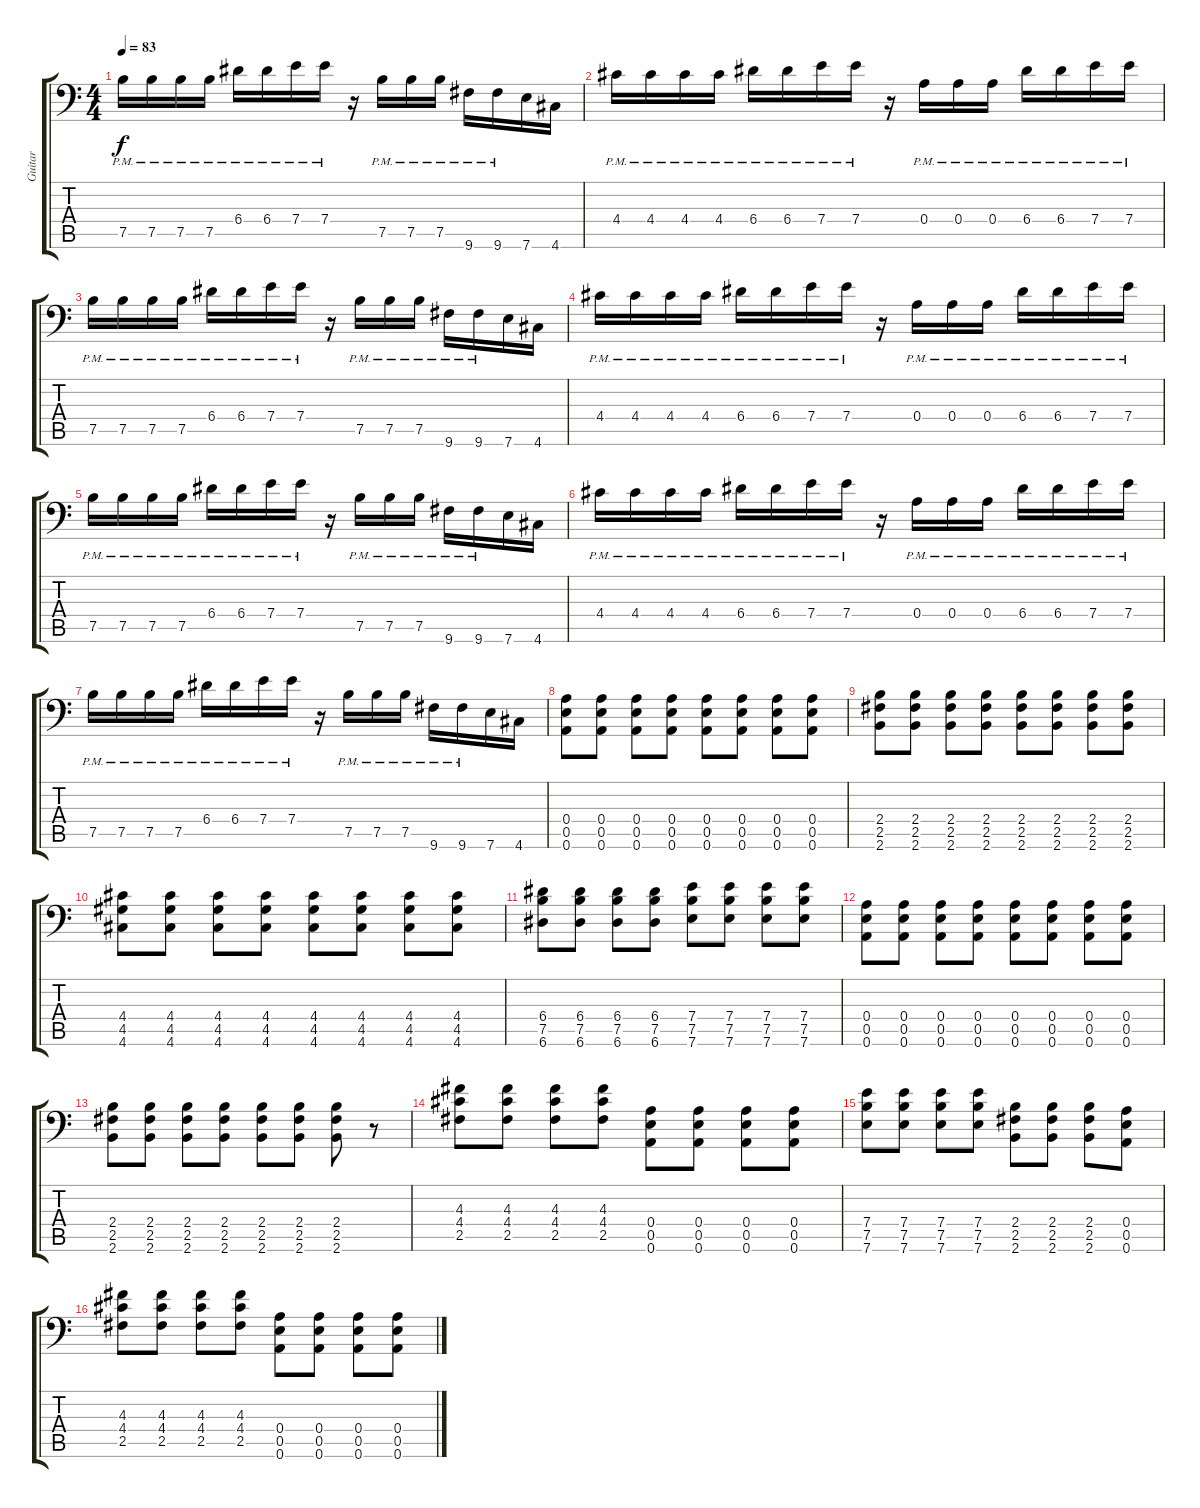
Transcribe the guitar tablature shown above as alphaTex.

\track ("Guitar" "Guitar") {instrument distortionguitar}
\staff {score tabs}
\tuning (B3 Gb3 D3 A2 E2 A1) {hide}
\ts (4 4)
\tempo 83
\clef f4
\ks c
7.5{pm}.16{dy f} 7.5{pm}.16 7.5{pm}.16 7.5{pm}.16 6.4{pm}.16 6.4{pm}.16 7.4{pm}.16 7.4{pm}.16 r.16 7.5{pm}.16 7.5{pm}.16 7.5{pm}.16 9.6{pm}.16 9.6{pm}.16 7.6.16 4.6.16 |
4.4{pm}.16 4.4{pm}.16 4.4{pm}.16 4.4{pm}.16 6.4{pm}.16 6.4{pm}.16 7.4{pm}.16 7.4{pm}.16 r.16 0.4{pm}.16 0.4{pm}.16 0.4{pm}.16 6.4{pm}.16 6.4{pm}.16 7.4{pm}.16 7.4{pm}.16 |
7.5{pm}.16 7.5{pm}.16 7.5{pm}.16 7.5{pm}.16 6.4{pm}.16 6.4{pm}.16 7.4{pm}.16 7.4{pm}.16 r.16 7.5{pm}.16 7.5{pm}.16 7.5{pm}.16 9.6{pm}.16 9.6{pm}.16 7.6.16 4.6.16 |
4.4{pm}.16{balance 1} 4.4{pm}.16 4.4{pm}.16 4.4{pm}.16 6.4{pm}.16 6.4{pm}.16 7.4{pm}.16 7.4{pm}.16 r.16 0.4{pm}.16 0.4{pm}.16 0.4{pm}.16 6.4{pm}.16 6.4{pm}.16 7.4{pm}.16 7.4{pm}.16 |
7.5{pm}.16 7.5{pm}.16 7.5{pm}.16 7.5{pm}.16 6.4{pm}.16 6.4{pm}.16 7.4{pm}.16 7.4{pm}.16 r.16 7.5{pm}.16 7.5{pm}.16 7.5{pm}.16 9.6{pm}.16 9.6{pm}.16 7.6.16 4.6.16 |
4.4{pm}.16 4.4{pm}.16 4.4{pm}.16 4.4{pm}.16 6.4{pm}.16 6.4{pm}.16 7.4{pm}.16 7.4{pm}.16 r.16 0.4{pm}.16 0.4{pm}.16 0.4{pm}.16 6.4{pm}.16 6.4{pm}.16 7.4{pm}.16 7.4{pm}.16 |
7.5{pm}.16 7.5{pm}.16 7.5{pm}.16 7.5{pm}.16 6.4{pm}.16 6.4{pm}.16 7.4{pm}.16 7.4{pm}.16 r.16 7.5{pm}.16 7.5{pm}.16 7.5{pm}.16 9.6{pm}.16 9.6{pm}.16 7.6.16 4.6.16 |
(0.4 0.5 0.6).8{balance 8} (0.4 0.5 0.6).8 (0.4 0.5 0.6).8 (0.4 0.5 0.6).8 (0.4 0.5 0.6).8 (0.4 0.5 0.6).8 (0.4 0.5 0.6).8 (0.4 0.5 0.6).8 |
(2.4 2.5 2.6).8 (2.4 2.5 2.6).8 (2.4 2.5 2.6).8 (2.4 2.5 2.6).8 (2.4 2.5 2.6).8 (2.4 2.5 2.6).8 (2.4 2.5 2.6).8 (2.4 2.5 2.6).8 |
(4.4 4.5 4.6).8 (4.4 4.5 4.6).8 (4.4 4.5 4.6).8 (4.4 4.5 4.6).8 (4.4 4.5 4.6).8 (4.4 4.5 4.6).8 (4.4 4.5 4.6).8 (4.4 4.5 4.6).8 |
(6.4 7.5 6.6).8 (6.4 7.5 6.6).8 (6.4 7.5 6.6).8 (6.4 7.5 6.6).8 (7.4 7.5 7.6).8 (7.4 7.5 7.6).8 (7.4 7.5 7.6).8 (7.4 7.5 7.6).8 |
(0.4 0.5 0.6).8 (0.4 0.5 0.6).8 (0.4 0.5 0.6).8 (0.4 0.5 0.6).8 (0.4 0.5 0.6).8 (0.4 0.5 0.6).8 (0.4 0.5 0.6).8 (0.4 0.5 0.6).8 |
(2.4 2.5 2.6).8 (2.4 2.5 2.6).8 (2.4 2.5 2.6).8 (2.4 2.5 2.6).8 (2.4 2.5 2.6).8 (2.4 2.5 2.6).8 (2.4 2.5 2.6).8 r.8 |
(4.3 4.4 2.5).8 (4.3 4.4 2.5).8 (4.3 4.4 2.5).8 (4.3 4.4 2.5).8 (0.4 0.5 0.6).8 (0.4 0.5 0.6).8 (0.4 0.5 0.6).8 (0.4 0.5 0.6).8 |
(7.4 7.5 7.6).8 (7.4 7.5 7.6).8 (7.4 7.5 7.6).8 (7.4 7.5 7.6).8 (2.4 2.5 2.6).8 (2.4 2.5 2.6).8 (2.4 2.5 2.6).8 (0.4 0.5 0.6).8 |
(4.3 4.4 2.5).8 (4.3 4.4 2.5).8 (4.3 4.4 2.5).8 (4.3 4.4 2.5).8 (0.4 0.5 0.6).8 (0.4 0.5 0.6).8 (0.4 0.5 0.6).8 (0.4 0.5 0.6).8
